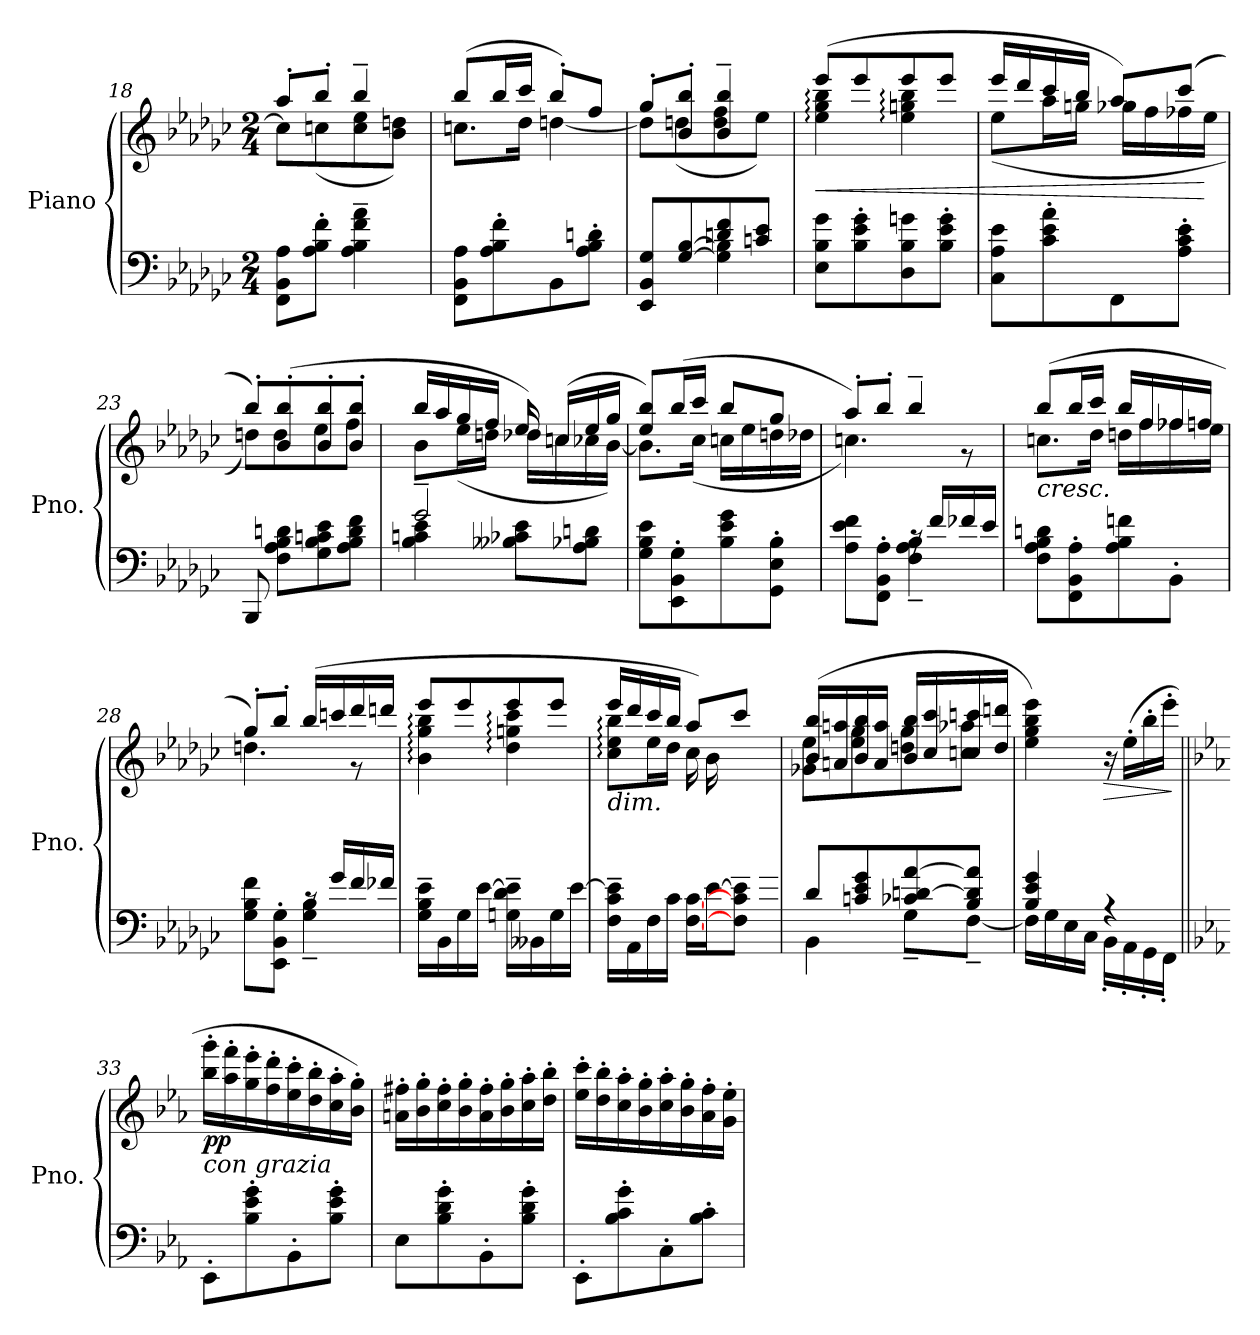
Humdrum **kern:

**kern	**kern	**dynam
*part1	*part1	*part1
*staff2	*staff1	*staff1/2
*I"Piano	*	*
*I'Pno.	*	*
*clefF4	*clefG2	*
*k[b-e-a-d-g-c-]	*k[b-e-a-d-g-c-]	*
*M2/4	*M2/4	*
=18	=18	=18
*	*^	*
8FF\ 8BB-\ 8A-\L	8aa-'/L	8cc\L]	.
8A-\' 8B-\' 8f\'J	8bb-'/J	(<8ccn\	.
4A-\~ 4B-\~ 4f\~ 4a-\~	4bb-~/	8cc\ 8ee-\	.
.	.	8b-\ 8ddn\J)	.
=19	=19	=19	=19
8FF\ 8BB-\ 8A-\L	(>8bb-/L	8.ccn\L	.
8A-\' 8B-\' 8f\'	16bb-/L	.	.
.	16ccc-/JJ	16dd-\Jk	.
8BB-\	8bb-'/L)	[4ddn\	.
8A-\' 8B-\' 8dn\'J	8ff/J	.	.
!!LO:LB:g=z	!!
=20	=20	=20	=20
*^	*	*	*
8EE-/ 8BB-/ 8G-/L	8ryy	8gg-'/L	8dd\L]	.
[8G-/ [8B-/	8ryy	8b-/' 8bb-/'J	(<8ddn\	.
8dn/ 8f/	4G-\] 4B-\]	4b-/~ 4bb-/~	8dd\ 8ff\	.
8cn/ 8e-/J	.	.	8ee-\J)	.
*v	*v	*	*	*
=21	=21	=21	=21
!	!	!	!LO:HP:b
8E-\ 8B-\ 8g-\L	(>8eee-/L	4ee-\: 4gg-\: 4bb-\:	<
8B-\' 8e-\' 8g-\'	8eee-/	.	.
8D-\ 8B-\ 8gn\	8eee-/	4ee-\: 4ggn\: 4bb-\:	.
8B-\' 8e-\' 8g\'J	8eee-/J	.	.
=22	=22	=22	=22
8C-\ 8A-\ 8e-\L	16eee-/LL	(<8ee-:\L	.
.	16ddd-/	.	.
8c-\' 8e-\' 8a-\'	16ccc-/	16aa-\L	.
.	16bb-/JJ	16ggn\JJ	.
8FF\	8aa-/L)	16gg-X\LL	.
.	.	16ff\	.
8A-\' 8c-\' 8e-\'J	(>8ccc-/J	16ff-X\	.
.	.	16ee-\JJ	[
=23	=23	=23	=23
8BBB-/	8bb-'/L)	8ddn\L)	.
8F\ 8A-\ 8B-\ 8dn\L	(>8b-/' 8bb-/'	8dd\	.
8G-\ 8B-\ 8cn\ 8e-\	8b-/' 8bb-/'	8ee-\	.
8A-\ 8B-\ 8d\ 8f\J	8b-/' 8bb-/'J	8ff\J	.
!!LO:PB:g=z	!!
=24	=24	=24	=24
*^	*	*	*
2g-~/	4B-\ 4cn\ 4e-\	16bb-/LL	8b-:\L	.
.	.	16aa-/	.	.
.	.	16gg-/	(<16ee-\L	.
.	.	16ff/JJ	16ddn\JJ	.
.	8B--X\ 8c-X\ 8e-\L	16ee-/)	16dd-X\LL	.
.	.	(>16ccn/LL	16cc\	.
.	8A-\ 8B-X\ 8dn\J	16ee-/	16cc-X\	.
.	.	16gg-/JJ	[16b-\JJ)	.
*v	*v	*	*	*
=25	=25	=25	=25
8G-\ 8B-\ 8e-\L	8ee-/ 8bb-/L)	8.b-\L]	.
8EE-\' 8BB-\' 8G-\'	(>16bb-/L	.	.
.	16ccc-/JJ	(<16cc-\Jk	.
8B-\ 8e-\ 8g-\	8bb-/L	16ccn\LL	.
.	.	16ee-\	.
8GG-\' 8E-\' 8B-\'J	8gg-/J	16ddn\	.
.	.	16dd-X\JJ	.
=26	=26	=26	=26
*^	*	*	*
4ryy	8A-\ 8e-\ 8f\L	8aa-'/L)	4.ccn\)	.
.	8FF\' 8BB-\' 8A-\'J	8bb-'/J	.	.
16rc	4F\~ 4A-\~ 4B-\~	4bb-~/	.	.
16f/LL	.	.	.	.
16f-X/	.	.	8r	.
16e-/JJ	.	.	.	.
*v	*v	*	*	*
=27	=27	=27	=27
!	!LO:TX:b:i:t=cresc.	!	!
8F\ 8A-\ 8B-\ 8dn\L	(>8bb-/L	8.ccn\L	.
8FF\' 8BB-\' 8A-\'	16bb-/L	.	.
.	16ccc-/JJ	16dd-\Jk	.
8A-\ 8B-\ 8fn\	16bb-/LL	16ddn\LL	.
.	16ff/	16ff\	.
8BB-'\J	16ff-X/	16ff-\	.
.	16ffn/JJ	16ee-\JJ	.
!!LO:LB:g=z	!!
=28	=28	=28	=28
*^	*	*	*
4ryy	8G-\ 8B-\ 8f\L	8gg-'/L)	4.ddn\	.
.	8EE-\' 8BB-\' 8G-\'J	8bb-'/J	.	.
16rc	4G-\~ 4B-\~	(>16bb-/LL	.	.
16g-/LL	.	16cccn/	.	.
16f/	.	16ddd-/	8r	.
16f-X/JJ	.	16dddn/JJ	.	.
*v	*v	*	*	*
=29	=29	=29	=29
16G-\~ 16B-\~ 16e-\~LL	8eee-/L	4b-\: 4gg-\: 4bb-\:	.
16BB-\	.	.	.
16G-\	8eee-/	.	.
[16e-\JJ	.	.	.
16Gn\~ 16d-\~ 16e-\]~LL	8eee-/	4dd-\: 4ggn\: 4ccc-\:	.
16BB--X\	.	.	.
16G\	8eee-/J	.	.
[16e-\JJ	.	.	.
=30	=30	=30	=30
*^	*	*	*
!	!	!LO:TX:b:i:t=dim.	!	!
4.ryy	16F\~ 16c-\~ 16e-\]~LL	16eee-/LL	8cc-\: 8ee-\: 8bb-\:L	.
.	16AA-\	16ddd-/	.	.
.	16F\	16ccc-/	16ee-\L	.
.	16c-\JJ	16bb-/JJ	16dd-\JJ	.
.	[16F\ [16c-\LL	8aa-/L)	16cc-\LL	.
.	[16e-\J	.	16b-\	.
16a-/	8F\] 8c-\] 8e-\]J	8ccc-/J	8ryy	.
16gn/JJ	.	.	.	.
=31	=31	=31	=31	=31
8d-/L	4BB-\	(>16b-/ 16bb-/LL	8g-X\ 8ee-\L	.
.	.	16an/ 16aan/	.	.
8cn/ 8e-/ 8g-/	.	16b-/ 16bb-/	8ee-\ 8gg-\	.
.	.	16a/ 16aa/JJ	.	.
8c-X/ [8dn/ [8a-/	8G-~\L	16b-/ 16bb-/LL	8ddn\ 8gg-\	.
.	.	16cc-/ 16ccc-/	.	.
8B-/ 8d/] 8a-/]J	[8F~\J	16ccn/ 16cccn/	8cc\ 8aa-X\J	.
.	.	16dd/ 16dddn/JJ	.	.
*	*	*v	*v	*
!!LO:LB:g=z
=32	=32	=32	=32
4B-/ 4e-/ 4g-/	16F\LL]	4ee-\ 4gg-\ 4bb-\ 4eee-\)	.
.	16G-\	.	.
.	16E-\	.	.
.	16C-\JJ	.	.
!	!	!	!LO:HP:b
4rA	16BB-'\LL	16r	>
.	16AA-'\	(>16ee-'\LL	.
.	16GG-'\	16bb-'\	.
.	16FF'\JJ	16eee-'\JJ	.
*v	*v	*	*
.	.	]
=33||	=33||	=33||
*k[b-e-a-]	*k[b-e-a-]	*
!	!LO:TX:b:i:t=con grazia	!
!	!	!LO:DY:b
8EE-'\L	16bb-\' 16ggg\'LL	pp
.	16aa-\' 16fff\'	.
8B-\' 8e-\' 8g\'	16gg\' 16eee-\'	.
.	16ff\' 16ddd\'	.
8BB-'\	16ee-\' 16ccc\'	.
.	16dd\' 16bb-\'	.
8B-\' 8e-\' 8g\'J	16cc\' 16aa-\'	.
.	16b-\' 16gg\'JJ)	.
=34	=34	=34
8E-\L	16an\' 16ff#X\'LL	.
.	16b-\' 16gg\'	.
8B-\' 8d\' 8g\'	16cc\' 16ff#\'	.
.	16b-\' 16gg\'	.
8BB-'\	16a\' 16ff#\'	.
.	16b-\' 16gg\'	.
8B-\' 8d\' 8g\'J	16cc\' 16aa-\'	.
.	16dd\' 16bb-\'JJ	.
=35	=35	=35
8EE-'\L	16ee-\' 16ccc\'LL	.
.	16dd\' 16bb-\'	.
8B-\' 8c\' 8g\'	16cc\' 16aa-\'	.
.	16b-\' 16gg\'	.
8C'\	16cc\' 16aa-\'	.
.	16b-\' 16gg\'	.
8B-\' 8c\'J	16a-\' 16ff\'	.
.	16g\' 16ee-\'JJ	.
=	=	=
*-	*-	*-
